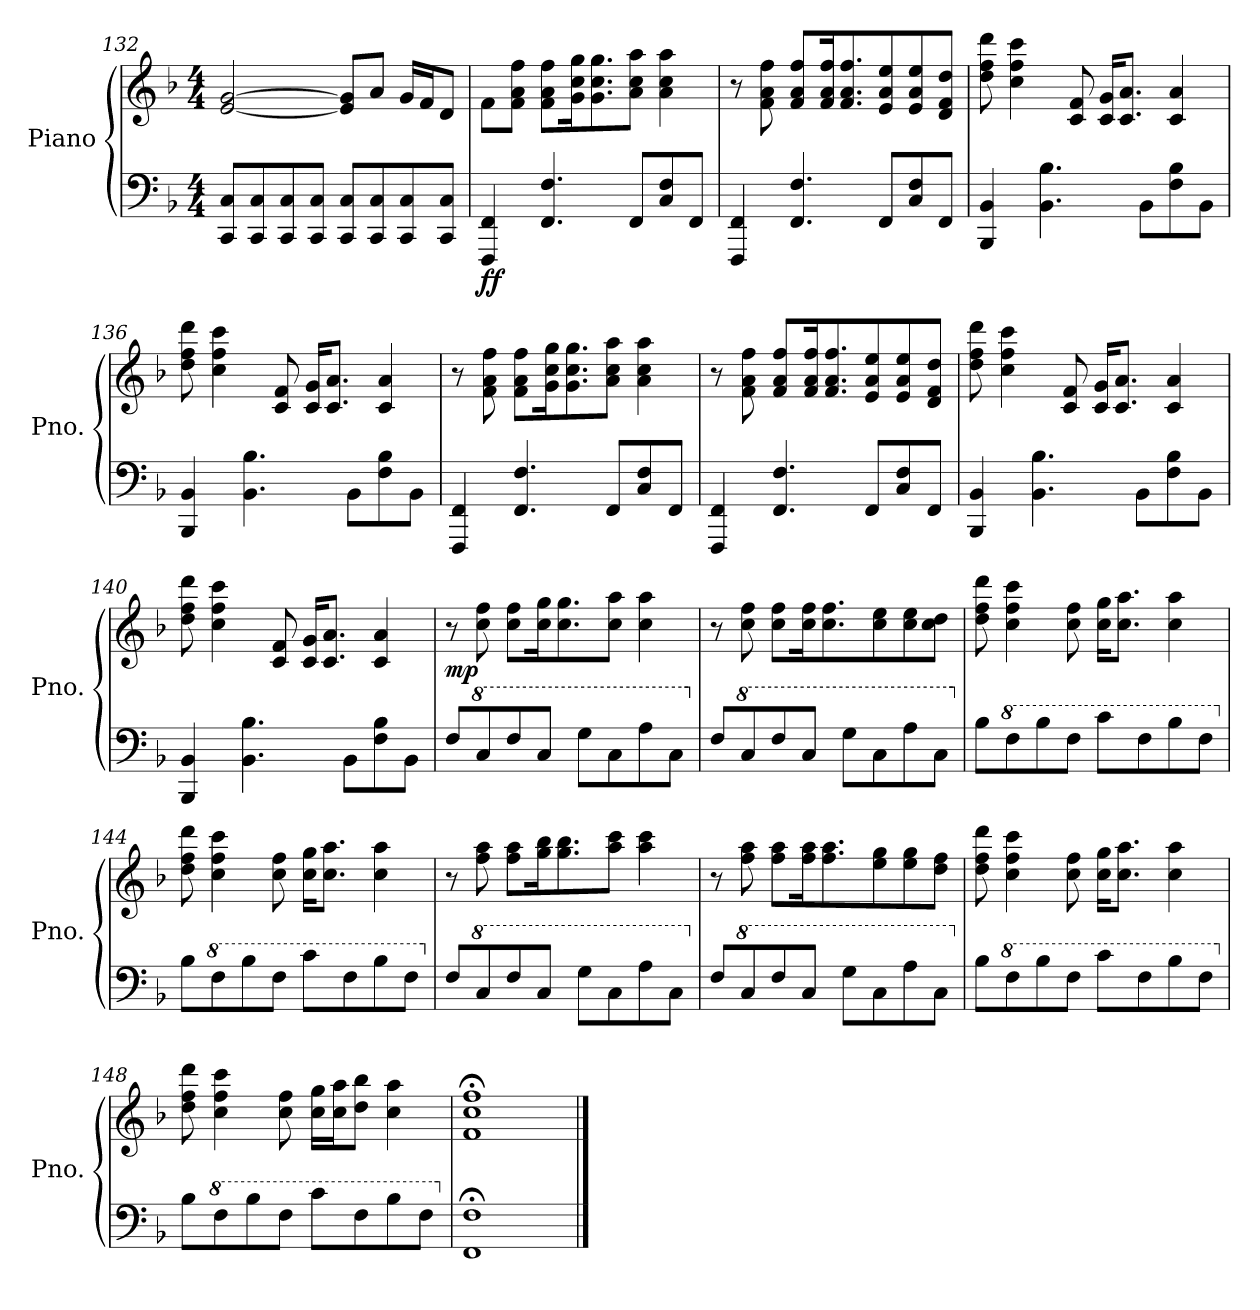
**kern	**kern	**dynam
*part1	*part1	*part1
*staff2	*staff1	*staff1/2
*I"Piano	*	*
*I'Pno.	*	*
*clefF4	*clefG2	*
*k[b-]	*k[b-]	*
*M4/4	*M4/4	*
=132	=132	=132
8CC/ 8C/L	[2e/ [2g/	.
8CC/ 8C/	.	.
8CC/ 8C/	.	.
8CC/ 8C/J	.	.
8CC/ 8C/L	8e/] 8g/]L	.
8CC/ 8C/	8a/J	.
8CC/ 8C/	16g/LL	.
.	16f/J	.
8CC/ 8C/J	8d/J	.
=133	=133	=133
!	!	!LO:DY:b=2
4FFF/ 4FF/	8f\L	ff
.	8f\ 8a\ 8ff\J	.
4.FF/ 4.F/	8f\ 8a\ 8ff\L	.
.	16g\ 16cc\ 16gg\K	.
.	8.g\ 8.cc\ 8.gg\	.
8FF/L	8a\ 8cc\ 8aa\J	.
8C/ 8F/	4a\ 4cc\ 4aa\	.
8FF/J	.	.
=134	=134	=134
4FFF/ 4FF/	8r	.
.	8f\ 8a\ 8ff\	.
4.FF/ 4.F/	8f/ 8a/ 8ff/L	.
.	16f/ 16a/ 16ff/K	.
.	8.f/ 8.a/ 8.ff/	.
8FF/L	8e/ 8a/ 8ee/	.
8C/ 8F/	8e/ 8a/ 8ee/	.
8FF/J	8d/ 8f/ 8dd/J	.
!!LO:LB:g=z
=135	=135	=135
4BBB-/ 4BB-/	8dd\ 8ff\ 8ddd\	.
.	4cc\ 4ff\ 4ccc\	.
4.BB-\ 4.B-\	.	.
.	8c/ 8f/	.
.	16c/ 16g/KL	.
.	8.c/ 8.a/J	.
8BB-\L	.	.
8F\ 8B-\	4c/ 4a/	.
8BB-\J	.	.
=136	=136	=136
4BBB-/ 4BB-/	8dd\ 8ff\ 8ddd\	.
.	4cc\ 4ff\ 4ccc\	.
4.BB-\ 4.B-\	.	.
.	8c/ 8f/	.
.	16c/ 16g/KL	.
.	8.c/ 8.a/J	.
8BB-\L	.	.
8F\ 8B-\	4c/ 4a/	.
8BB-\J	.	.
=137	=137	=137
4FFF/ 4FF/	8r	.
.	8f\ 8a\ 8ff\	.
4.FF/ 4.F/	8f\ 8a\ 8ff\L	.
.	16g\ 16cc\ 16gg\K	.
.	8.g\ 8.cc\ 8.gg\	.
8FF/L	8a\ 8cc\ 8aa\J	.
8C/ 8F/	4a\ 4cc\ 4aa\	.
8FF/J	.	.
=138	=138	=138
4FFF/ 4FF/	8r	.
.	8f\ 8a\ 8ff\	.
4.FF/ 4.F/	8f/ 8a/ 8ff/L	.
.	16f/ 16a/ 16ff/K	.
.	8.f/ 8.a/ 8.ff/	.
8FF/L	8e/ 8a/ 8ee/	.
8C/ 8F/	8e/ 8a/ 8ee/	.
8FF/J	8d/ 8f/ 8dd/J	.
!!LO:LB:g=z
=139	=139	=139
4BBB-/ 4BB-/	8dd\ 8ff\ 8ddd\	.
.	4cc\ 4ff\ 4ccc\	.
4.BB-\ 4.B-\	.	.
.	8c/ 8f/	.
.	16c/ 16g/KL	.
.	8.c/ 8.a/J	.
8BB-\L	.	.
8F\ 8B-\	4c/ 4a/	.
8BB-\J	.	.
=140	=140	=140
4BBB-/ 4BB-/	8dd\ 8ff\ 8ddd\	.
.	4cc\ 4ff\ 4ccc\	.
4.BB-\ 4.B-\	.	.
.	8c/ 8f/	.
.	16c/ 16g/KL	.
.	8.c/ 8.a/J	.
8BB-\L	.	.
8F\ 8B-\	4c/ 4a/	.
8BB-\J	.	.
=141	=141	=141
!	!	!LO:DY:b
8F/L	8r	mp
*8va	*	*
8c/	8cc\ 8ff\	.
8f/	8cc\ 8ff\L	.
8c/J	16cc\ 16gg\K	.
.	8.cc\ 8.gg\	.
8g\L	.	.
8c\	8cc\ 8aa\J	.
8a\	4cc\ 4aa\	.
8c\J	.	.
=142	=142	=142
*X8va	*	*
8F/L	8r	.
*8va	*	*
8c/	8cc\ 8ff\	.
8f/	8cc\ 8ff\L	.
8c/J	16cc\ 16ff\K	.
.	8.cc\ 8.ff\	.
8g\L	.	.
8c\	8cc\ 8ee\	.
8a\	8cc\ 8ee\	.
8c\J	8cc\ 8dd\J	.
!!LO:PB:g=z
=143	=143	=143
*X8va	*	*
8B-\L	8dd\ 8ff\ 8ddd\	.
*8va	*	*
8f\	4cc\ 4ff\ 4ccc\	.
8b-\	.	.
8f\J	8cc\ 8ff\	.
8cc\L	16cc\ 16gg\KL	.
.	8.cc\ 8.aa\J	.
8f\	.	.
8b-\	4cc\ 4aa\	.
8f\J	.	.
=144	=144	=144
*X8va	*	*
8B-\L	8dd\ 8ff\ 8ddd\	.
*8va	*	*
8f\	4cc\ 4ff\ 4ccc\	.
8b-\	.	.
8f\J	8cc\ 8ff\	.
8cc\L	16cc\ 16gg\KL	.
.	8.cc\ 8.aa\J	.
8f\	.	.
8b-\	4cc\ 4aa\	.
8f\J	.	.
=145	=145	=145
*X8va	*	*
8F/L	8r	.
*8va	*	*
*	*MM95	*
8c/	8ff\ 8aa\	.
8f/	8ff\ 8aa\L	.
8c/J	16gg\ 16bb-\K	.
.	8.gg\ 8.bb-\	.
8g\L	.	.
8c\	8aa\ 8ccc\J	.
8a\	4aa\ 4ccc\	.
8c\J	.	.
=146	=146	=146
*X8va	*	*
8F/L	8r	.
*8va	*	*
*	*MM90	*
8c/	8ff\ 8aa\	.
8f/	8ff\ 8aa\L	.
8c/J	16ff\ 16aa\K	.
.	8.ff\ 8.aa\	.
8g\L	.	.
8c\	8ee\ 8gg\	.
8a\	8ee\ 8gg\	.
8c\J	8dd\ 8ff\J	.
!!LO:LB:g=z
=147	=147	=147
*X8va	*	*
*	*MM85	*
8B-\L	8dd\ 8ff\ 8ddd\	.
*8va	*	*
8f\	4cc\ 4ff\ 4ccc\	.
8b-\	.	.
8f\J	8cc\ 8ff\	.
8cc\L	16cc\ 16gg\KL	.
.	8.cc\ 8.aa\J	.
8f\	.	.
8b-\	4cc\ 4aa\	.
8f\J	.	.
=148	=148	=148
*X8va	*	*
*	*MM80	*
8B-\L	8dd\ 8ff\ 8ddd\	.
*8va	*	*
8f\	4cc\ 4ff\ 4ccc\	.
8b-\	.	.
8f\J	8cc\ 8ff\	.
8cc\L	16cc\ 16gg\LL	.
.	16cc\ 16aa\J	.
8f\	8dd\ 8bb-\J	.
8b-\	4cc\ 4aa\	.
8f\J	.	.
=149	=149	=149
*X8va	*	*
1FF;< 1F;<	1f;< 1cc;< 1ff;<	.
==	==	==
*-	*-	*-
